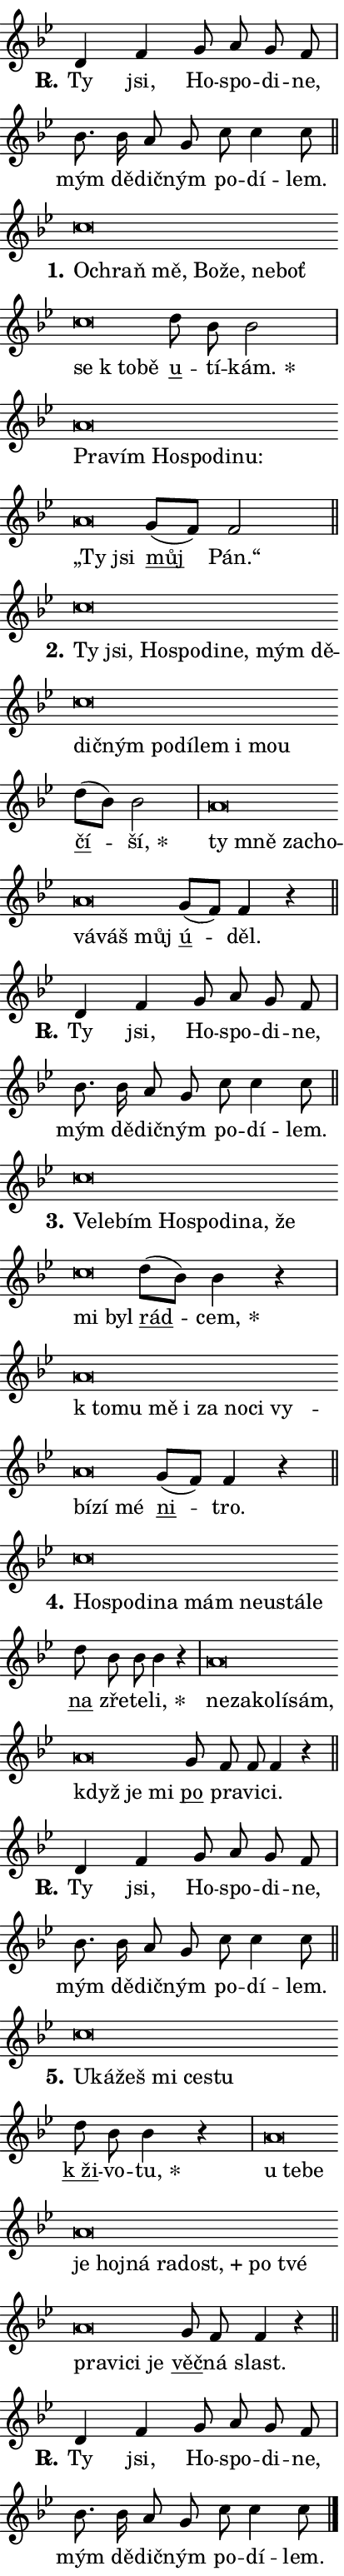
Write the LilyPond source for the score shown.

\version "2.24.0"
\header { tagline = "" }
\paper {
  indent = 0\cm
  top-margin = 0\cm
  right-margin = 0.13\cm % to fit lyric hyphens
  bottom-margin = 0\cm
  left-margin = 0\cm
  paper-width = 7\cm
  page-breaking = #ly:one-page-breaking
  system-system-spacing.basic-distance = #11
  score-system-spacing.basic-distance = #11
  ragged-last = ##f
}


%% Author: Thomas Morley
%% https://lists.gnu.org/archive/html/lilypond-user/2020-05/msg00002.html
#(define (line-position grob)
"Returns position of @var[grob} in current system:
   @code{'start}, if at first time-step
   @code{'end}, if at last time-step
   @code{'middle} otherwise
"
  (let* ((col (ly:item-get-column grob))
         (ln (ly:grob-object col 'left-neighbor))
         (rn (ly:grob-object col 'right-neighbor))
         (col-to-check-left (if (ly:grob? ln) ln col))
         (col-to-check-right (if (ly:grob? rn) rn col))
         (break-dir-left
           (and
             (ly:grob-property col-to-check-left 'non-musical #f)
             (ly:item-break-dir col-to-check-left)))
         (break-dir-right
           (and
             (ly:grob-property col-to-check-right 'non-musical #f)
             (ly:item-break-dir col-to-check-right))))
        (cond ((eqv? 1 break-dir-left) 'start)
              ((eqv? -1 break-dir-right) 'end)
              (else 'middle))))

#(define (tranparent-at-line-position vctor)
  (lambda (grob)
  "Relying on @code{line-position} select the relevant enry from @var{vctor}.
Used to determine transparency,"
    (case (line-position grob)
      ((end) (not (vector-ref vctor 0)))
      ((middle) (not (vector-ref vctor 1)))
      ((start) (not (vector-ref vctor 2))))))

noteHeadBreakVisibility =
#(define-music-function (break-visibility)(vector?)
"Makes @code{NoteHead}s transparent relying on @var{break-visibility}"
#{
  \override NoteHead.transparent =
    #(tranparent-at-line-position break-visibility)
#})

#(define delete-ledgers-for-transparent-note-heads
  (lambda (grob)
    "Reads whether a @code{NoteHead} is transparent.
If so this @code{NoteHead} is removed from @code{'note-heads} from
@var{grob}, which is supposed to be @code{LedgerLineSpanner}.
As a result ledgers are not printed for this @code{NoteHead}"
    (let* ((nhds-array (ly:grob-object grob 'note-heads))
           (nhds-list
             (if (ly:grob-array? nhds-array)
                 (ly:grob-array->list nhds-array)
                 '()))
           ;; Relies on the transparent-property being done before
           ;; Staff.LedgerLineSpanner.after-line-breaking is executed.
           ;; This is fragile ...
           (to-keep
             (remove
               (lambda (nhd)
                 (ly:grob-property nhd 'transparent #f))
               nhds-list)))
      ;; TODO find a better method to iterate over grob-arrays, similiar
      ;; to filter/remove etc for lists
      ;; For now rebuilt from scratch
      (set! (ly:grob-object grob 'note-heads)  '())
      (for-each
        (lambda (nhd)
          (ly:pointer-group-interface::add-grob grob 'note-heads nhd))
        to-keep))))

squashNotes = {
  \override NoteHead.X-extent = #'(-0.2 . 0.2)
  \override NoteHead.Y-extent = #'(-0.75 . 0)
  \override NoteHead.stencil =
    #(lambda (grob)
       (let ((pos (ly:grob-property grob 'staff-position)))
         (begin
           (if (< pos -7) (display "ERROR: Lower brevis then expected\n") (display ""))
           (if (<= pos -6) ly:text-interface::print ly:note-head::print))))
}
unSquashNotes = {
  \revert NoteHead.X-extent
  \revert NoteHead.Y-extent
  \revert NoteHead.stencil
}

hideNotes = \noteHeadBreakVisibility #begin-of-line-visible
unHideNotes = \noteHeadBreakVisibility #all-visible

% work-around for resetting accidentals
% https://lilypond.org/doc/v2.23/Documentation/notation/displaying-rhythms#unmetered-music
cadenzaMeasure = {
  \cadenzaOff
  \partial 1024 s1024
  \cadenzaOn
}

#(define-markup-command (accent layout props text) (markup?)
  "Underline accented syllable"
  (interpret-markup layout props
    #{\markup \override #'(offset . 4.3) \underline { #text }#}))

responsum = \markup \concat {
  "R" \hspace #-1.05 \path #0.1 #'((moveto 0 0.07) (lineto 0.9 0.8)) \hspace #0.05 "."
}

spaceSize = #0.6828661417322834 % exact space size for TeX Gyre Schola

\layout {
  \context {
    \Staff
    \remove "Time_signature_engraver"
    \override LedgerLineSpanner.after-line-breaking = #delete-ledgers-for-transparent-note-heads
  }
  \context {
    \Lyrics {
      \override LyricSpace.minimum-distance = \spaceSize
      \override LyricText.font-name = #"TeX Gyre Schola"
      \override LyricText.font-size = 1
      \override StanzaNumber.font-name = #"TeX Gyre Schola Bold"
      \override StanzaNumber.font-size = 1
    }
  }
  \context {
    \Score 
    \override NoteHead.text =
      #(lambda (grob) 
        (let ((pos (ly:grob-property grob 'staff-position)))
          #{\markup {
            \combine
              \halign #-0.55 \raise #(if (= pos -6) 0 0.5) \override #'(thickness . 2) \draw-line #'(3.2 . 0)
              \musicglyph "noteheads.sM1"
          }#}))
  }
}

% magnetic-lyrics.ily
%
%   written by
%     Jean Abou Samra <jean@abou-samra.fr>
%     Werner Lemberg <wl@gnu.org>
%
%   adapted by
%     Jiri Hon <jiri.hon@gmail.com>
%
% Version 2022-Apr-15

% https://www.mail-archive.com/lilypond-user@gnu.org/msg149350.html

#(define (Left_hyphen_pointer_engraver context)
   "Collect syllable-hyphen-syllable occurrences in lyrics and store
them in properties.  This engraver only looks to the left.  For
example, if the lyrics input is @code{foo -- bar}, it does the
following.

@itemize @bullet
@item
Set the @code{text} property of the @code{LyricHyphen} grob between
@q{foo} and @q{bar} to @code{foo}.

@item
Set the @code{left-hyphen} property of the @code{LyricText} grob with
text @q{foo} to the @code{LyricHyphen} grob between @q{foo} and
@q{bar}.
@end itemize

Use this auxiliary engraver in combination with the
@code{lyric-@/text::@/apply-@/magnetic-@/offset!} hook."
   (let ((hyphen #f)
         (text #f))
     (make-engraver
      (acknowledgers
       ((lyric-syllable-interface engraver grob source-engraver)
        (set! text grob)))
      (end-acknowledgers
       ((lyric-hyphen-interface engraver grob source-engraver)
        ;(when (not (grob::has-interface grob 'lyric-space-interface))
          (set! hyphen grob)));)
      ((stop-translation-timestep engraver)
       (when (and text hyphen)
         (ly:grob-set-object! text 'left-hyphen hyphen))
       (set! text #f)
       (set! hyphen #f)))))

#(define (lyric-text::apply-magnetic-offset! grob)
   "If the space between two syllables is less than the value in
property @code{LyricText@/.details@/.squash-threshold}, move the right
syllable to the left so that it gets concatenated with the left
syllable.

Use this function as a hook for
@code{LyricText@/.after-@/line-@/breaking} if the
@code{Left_@/hyphen_@/pointer_@/engraver} is active."
   (let ((hyphen (ly:grob-object grob 'left-hyphen #f)))
     (when hyphen
       (let ((left-text (ly:spanner-bound hyphen LEFT)))
         (when (grob::has-interface left-text 'lyric-syllable-interface)
           (let* ((common (ly:grob-common-refpoint grob left-text X))
                  (this-x-ext (ly:grob-extent grob common X))
                  (left-x-ext
                   (begin
                     ;; Trigger magnetism for left-text.
                     (ly:grob-property left-text 'after-line-breaking)
                     (ly:grob-extent left-text common X)))
                  ;; `delta` is the gap width between two syllables.
                  (delta (- (interval-start this-x-ext)
                            (interval-end left-x-ext)))
                  (details (ly:grob-property grob 'details))
                  (threshold (assoc-get 'squash-threshold details 0.2)))
             (when (< delta threshold)
               (let* (;; We have to manipulate the input text so that
                      ;; ligatures crossing syllable boundaries are not
                      ;; disabled.  For languages based on the Latin
                      ;; script this is essentially a beautification.
                      ;; However, for non-Western scripts it can be a
                      ;; necessity.
                      (lt (ly:grob-property left-text 'text))
                      (rt (ly:grob-property grob 'text))
                      (is-space (grob::has-interface hyphen 'lyric-space-interface))
                      (space (if is-space " " ""))
                      (extra-delta (if is-space spaceSize 0))
                      ;; Append new syllable.
                      (ltrt-space (if (and (string? lt) (string? rt))
                                (string-append lt space rt)
                                (make-concat-markup (list lt space rt))))
                      ;; Right-align `ltrt` to the right side.
                      (ltrt-space-markup (grob-interpret-markup
                               grob
                               (make-translate-markup
                                (cons (interval-length this-x-ext) 0)
                                (make-right-align-markup ltrt-space)))))
                 (begin
                   ;; Don't print `left-text`.
                   (ly:grob-set-property! left-text 'stencil #f)
                   ;; Set text and stencil (which holds all collected
                   ;; syllables so far) and shift it to the left.
                   (ly:grob-set-property! grob 'text ltrt-space)
                   (ly:grob-set-property! grob 'stencil ltrt-space-markup)
                   (ly:grob-translate-axis! grob (- (- delta extra-delta)) X))))))))))


#(define (lyric-hyphen::displace-bounds-first grob)
   ;; Make very sure this callback isn't triggered too early.
   (let ((left (ly:spanner-bound grob LEFT))
         (right (ly:spanner-bound grob RIGHT)))
     (ly:grob-property left 'after-line-breaking)
     (ly:grob-property right 'after-line-breaking)
     (ly:lyric-hyphen::print grob)))

squashThreshold = #0.4

\layout {
  \context {
    \Lyrics
    \consists #Left_hyphen_pointer_engraver
    \override LyricText.after-line-breaking =
      #lyric-text::apply-magnetic-offset!
    \override LyricHyphen.stencil = #lyric-hyphen::displace-bounds-first
    \override LyricText.details.squash-threshold = \squashThreshold
    \override LyricHyphen.minimum-distance = 0
    \override LyricHyphen.minimum-length = \squashThreshold
  }
}

squashText = \override LyricText.details.squash-threshold = 9999
unSquashText = \override LyricText.details.squash-threshold = \squashThreshold

leftText = \override LyricText.self-alignment-X = #LEFT
unLeftText = \revert LyricText.self-alignment-X

starOffset = #(lambda (grob) 
                (let ((x_offset (ly:self-alignment-interface::aligned-on-x-parent grob)))
                  (if (= x_offset 0) 0 (+ x_offset 1.2))))

star = #(define-music-function (syllable)(string?)
"Append star separator at the end of a syllable"
#{
  \once \override LyricText.X-offset = #starOffset
  \lyricmode { \markup {
    #syllable
    \override #'((font-name . "TeX Gyre Schola Bold")) \hspace #0.2 \lower #0.65 \larger "*"
  } }
#})

starAccent = #(define-music-function (syllable)(string?)
"Append star separator at the end of a syllable and make accent"
#{
  \once \override LyricText.X-offset = #starOffset
  \lyricmode { \markup {
    \accent #syllable
    \override #'((font-name . "TeX Gyre Schola Bold")) \hspace #0.2 \lower #0.65 \larger "*"
  } }
#})

breath = #(define-music-function (syllable)(string?)
"Append breathing indicator at the end of a syllable"
#{
  \lyricmode { \markup { #syllable "+" } }
#})

optionalBreath = #(define-music-function (syllable)(string?)
"Append optional breathing indicator at the end of a syllable"
#{
  \lyricmode { \markup { #syllable "(+)" } }
#})


\score {
    <<
        \new Voice = "melody" { \cadenzaOn \key bes \major \relative { d'4 f g8 a g f \cadenzaMeasure \bar "|" bes8. bes16 a8 g \bar "" c c4 c8 \cadenzaMeasure \bar "||" \break } }
        \new Lyrics \lyricsto "melody" { \lyricmode { \set stanza = \responsum
Ty jsi, Ho -- spo -- di -- ne, mým dě -- dič -- ným po -- dí -- lem. } }
    >>
    \layout {}
}

\score {
    <<
        \new Voice = "melody" { \cadenzaOn \key bes \major \relative { \squashNotes c''\breve*1/16 \hideNotes \breve*1/16 \bar "" \breve*1/16 \bar "" \breve*1/16 \bar "" \breve*1/16 \bar "" \breve*1/16 \bar "" \breve*1/16 \bar "" \breve*1/16 \bar "" \breve*1/16 \breve*1/16 \bar "" \unHideNotes \unSquashNotes \bar "" d8 bes bes2 \cadenzaMeasure \bar "|" \squashNotes a\breve*1/16 \hideNotes \breve*1/16 \bar "" \breve*1/16 \bar "" \breve*1/16 \bar "" \breve*1/16 \bar "" \breve*1/16 \bar "" \breve*1/16 \breve*1/16 \bar "" \unHideNotes \unSquashNotes \bar "" g8[( f)] f2 \cadenzaMeasure \bar "||" \break } }
        \new Lyrics \lyricsto "melody" { \lyricmode { \set stanza = "1."
\leftText O -- \squashText chraň mě, Bo -- že, ne -- boť se "k to" -- bě \unLeftText \unSquashText \markup \accent u -- tí -- \star kám. \leftText Pra -- \squashText vím Ho -- spo -- di -- nu: „Ty jsi \unLeftText \unSquashText \markup \accent můj Pán.“ } }
    >>
    \layout {}
}

\score {
    <<
        \new Voice = "melody" { \cadenzaOn \key bes \major \relative { \squashNotes c''\breve*1/16 \hideNotes \breve*1/16 \bar "" \breve*1/16 \bar "" \breve*1/16 \bar "" \breve*1/16 \bar "" \breve*1/16 \bar "" \breve*1/16 \bar "" \breve*1/16 \bar "" \breve*1/16 \bar "" \breve*1/16 \bar "" \breve*1/16 \bar "" \breve*1/16 \bar "" \breve*1/16 \bar "" \breve*1/16 \breve*1/16 \bar "" \unHideNotes \unSquashNotes \bar "" d8[( bes)] bes2 \cadenzaMeasure \bar "|" \squashNotes a\breve*1/16 \hideNotes \breve*1/16 \bar "" \breve*1/16 \bar "" \breve*1/16 \bar "" \breve*1/16 \bar "" \breve*1/16 \breve*1/16 \bar "" \unHideNotes \unSquashNotes \bar "" g8[( f)] f4 r \cadenzaMeasure \bar "||" \break } }
        \new Lyrics \lyricsto "melody" { \lyricmode { \set stanza = "2."
\leftText Ty \squashText jsi, Ho -- spo -- di -- ne, mým dě -- dič -- ným po -- dí -- lem i mou \unLeftText \unSquashText \markup \accent čí -- \star ší, \leftText ty \squashText mně za -- cho -- vá -- váš můj \unLeftText \unSquashText \markup \accent ú -- děl. } }
    >>
    \layout {}
}

\score {
    <<
        \new Voice = "melody" { \cadenzaOn \key bes \major \relative { d'4 f g8 a g f \cadenzaMeasure \bar "|" bes8. bes16 a8 g \bar "" c c4 c8 \cadenzaMeasure \bar "||" \break } }
        \new Lyrics \lyricsto "melody" { \lyricmode { \set stanza = \responsum
Ty jsi, Ho -- spo -- di -- ne, mým dě -- dič -- ným po -- dí -- lem. } }
    >>
    \layout {}
}

\score {
    <<
        \new Voice = "melody" { \cadenzaOn \key bes \major \relative { \squashNotes c''\breve*1/16 \hideNotes \breve*1/16 \bar "" \breve*1/16 \bar "" \breve*1/16 \bar "" \breve*1/16 \bar "" \breve*1/16 \bar "" \breve*1/16 \bar "" \breve*1/16 \bar "" \breve*1/16 \breve*1/16 \bar "" \unHideNotes \unSquashNotes \bar "" d8[( bes)] bes4 r \cadenzaMeasure \bar "|" \squashNotes a\breve*1/16 \hideNotes \breve*1/16 \bar "" \breve*1/16 \bar "" \breve*1/16 \bar "" \breve*1/16 \bar "" \breve*1/16 \bar "" \breve*1/16 \bar "" \breve*1/16 \bar "" \breve*1/16 \bar "" \breve*1/16 \breve*1/16 \bar "" \unHideNotes \unSquashNotes \bar "" g8[( f)] f4 r \cadenzaMeasure \bar "||" \break } }
        \new Lyrics \lyricsto "melody" { \lyricmode { \set stanza = "3."
\leftText Ve -- \squashText le -- bím Ho -- spo -- di -- na, že mi byl \unLeftText \unSquashText \markup \accent rád -- \star cem, \leftText "k to" -- \squashText mu mě i za no -- ci vy -- bí -- zí mé \unLeftText \unSquashText \markup \accent ni -- tro. } }
    >>
    \layout {}
}

\score {
    <<
        \new Voice = "melody" { \cadenzaOn \key bes \major \relative { \squashNotes c''\breve*1/16 \hideNotes \breve*1/16 \bar "" \breve*1/16 \bar "" \breve*1/16 \bar "" \breve*1/16 \bar "" \breve*1/16 \bar "" \breve*1/16 \bar "" \breve*1/16 \breve*1/16 \bar "" \unHideNotes \unSquashNotes \bar "" d8 bes bes bes4 r \cadenzaMeasure \bar "|" \squashNotes a\breve*1/16 \hideNotes \breve*1/16 \bar "" \breve*1/16 \bar "" \breve*1/16 \bar "" \breve*1/16 \bar "" \breve*1/16 \bar "" \breve*1/16 \breve*1/16 \bar "" \unHideNotes \unSquashNotes \bar "" g8 f f f4 r \cadenzaMeasure \bar "||" \break } }
        \new Lyrics \lyricsto "melody" { \lyricmode { \set stanza = "4."
\leftText Ho -- \squashText spo -- di -- na mám ne -- u -- stá -- le \unLeftText \unSquashText \markup \accent na zře -- te -- \star li, \leftText ne -- \squashText za -- ko -- lí -- sám, když je mi \unLeftText \unSquashText \markup \accent po pra -- vi -- ci. } }
    >>
    \layout {}
}

\score {
    <<
        \new Voice = "melody" { \cadenzaOn \key bes \major \relative { d'4 f g8 a g f \cadenzaMeasure \bar "|" bes8. bes16 a8 g \bar "" c c4 c8 \cadenzaMeasure \bar "||" \break } }
        \new Lyrics \lyricsto "melody" { \lyricmode { \set stanza = \responsum
Ty jsi, Ho -- spo -- di -- ne, mým dě -- dič -- ným po -- dí -- lem. } }
    >>
    \layout {}
}

\score {
    <<
        \new Voice = "melody" { \cadenzaOn \key bes \major \relative { \squashNotes c''\breve*1/16 \hideNotes \breve*1/16 \bar "" \breve*1/16 \bar "" \breve*1/16 \bar "" \breve*1/16 \breve*1/16 \bar "" \unHideNotes \unSquashNotes \bar "" d8 bes bes4 r \cadenzaMeasure \bar "|" \squashNotes a\breve*1/16 \hideNotes \breve*1/16 \bar "" \breve*1/16 \bar "" \breve*1/16 \bar "" \breve*1/16 \bar "" \breve*1/16 \bar "" \breve*1/16 \bar "" \breve*1/16 \bar "" \breve*1/16 \bar "" \breve*1/16 \bar "" \breve*1/16 \bar "" \breve*1/16 \bar "" \breve*1/16 \breve*1/16 \bar "" \unHideNotes \unSquashNotes \bar "" g8 f f4 r \cadenzaMeasure \bar "||" \break } }
        \new Lyrics \lyricsto "melody" { \lyricmode { \set stanza = "5."
\leftText U -- \squashText ká -- žeš mi ce -- stu \unLeftText \unSquashText \markup \accent "k ži" -- vo -- \star tu, \leftText u \squashText te -- be je hoj -- ná ra -- \breath "dost," po tvé pra -- vi -- ci je \unLeftText \unSquashText \markup \accent věč -- ná slast. } }
    >>
    \layout {}
}

\score {
    <<
        \new Voice = "melody" { \cadenzaOn \key bes \major \relative { d'4 f g8 a g f \cadenzaMeasure \bar "|" bes8. bes16 a8 g \bar "" c c4 c8 \cadenzaMeasure \bar "||" \break } \bar "|." }
        \new Lyrics \lyricsto "melody" { \lyricmode { \set stanza = \responsum
Ty jsi, Ho -- spo -- di -- ne, mým dě -- dič -- ným po -- dí -- lem. } }
    >>
    \layout {}
}
